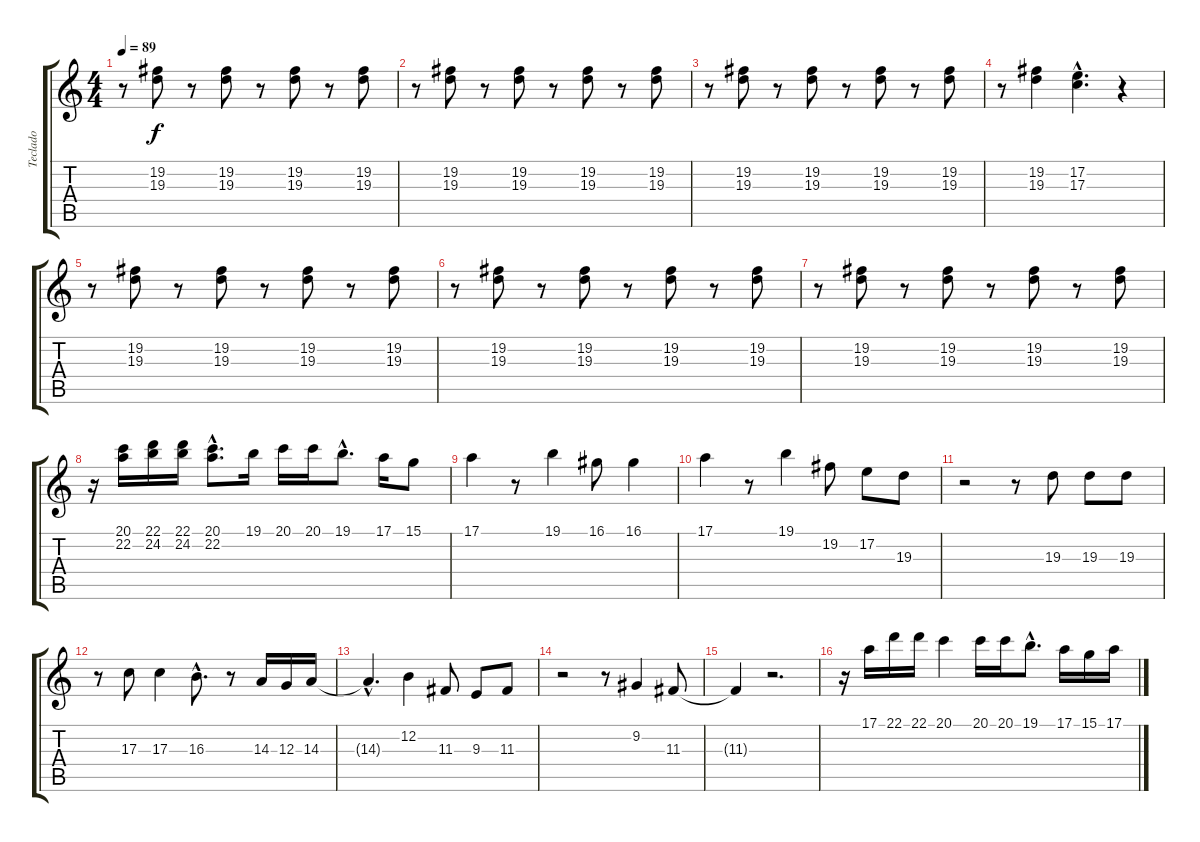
\track ("Teclado" "Teclado") {instrument flute}
\staff {score tabs}
\tuning (E4 B3 G3 D3 A2 E2) {hide}
\ts (4 4)
\tempo 89
\clef g2
\ks c
r.8{dy f} (19.2 19.3).8 r.8 (19.2 19.3).8 r.8 (19.2 19.3).8 r.8 (19.2 19.3).8 |
r.8 (19.2 19.3).8 r.8 (19.2 19.3).8 r.8 (19.2 19.3).8 r.8 (19.2 19.3).8 |
r.8 (19.2 19.3).8 r.8 (19.2 19.3).8 r.8 (19.2 19.3).8 r.8 (19.2 19.3).8 |
r.8 (19.2 19.3).4 (17.2{hac} 17.3{hac}).4{d} r.4 |
r.8 (19.2 19.3).8 r.8 (19.2 19.3).8 r.8 (19.2 19.3).8 r.8 (19.2 19.3).8 |
r.8 (19.2 19.3).8 r.8 (19.2 19.3).8 r.8 (19.2 19.3).8 r.8 (19.2 19.3).8 |
r.8 (19.2 19.3).8 r.8 (19.2 19.3).8 r.8 (19.2 19.3).8 r.8 (19.2 19.3).8 |
r.16 (20.1 22.2).16 (22.1 24.2).16 (22.1 24.2).16 (20.1{hac} 22.2{hac}).8{d} 19.1.16 20.1.16 20.1.16 19.1{hac}.8{d} 17.1.16 15.1.8 |
17.1.4 r.8 19.1.4 16.1.8 16.1.4 |
17.1.4 r.8 19.1.4 19.2.8 17.2.8 19.3.8 |
r.2 r.8 19.3.8 19.3.8 19.3.8 |
r.8 17.3.8 17.3.4 16.3{hac}.8{d} r.8 14.3.16 12.3.16 14.3.16 |
14.3{hac t}.4{d} 12.2.4 11.3.8 9.3.8 11.3.8 |
r.2 r.8 9.2.4 11.3.8 |
11.3{t}.4 r.2{d} |
r.16 17.1.16 22.1.16 22.1.16 20.1.4 20.1.16 20.1.16 19.1{hac}.8{d} 17.1.16 15.1.16 17.1.16
